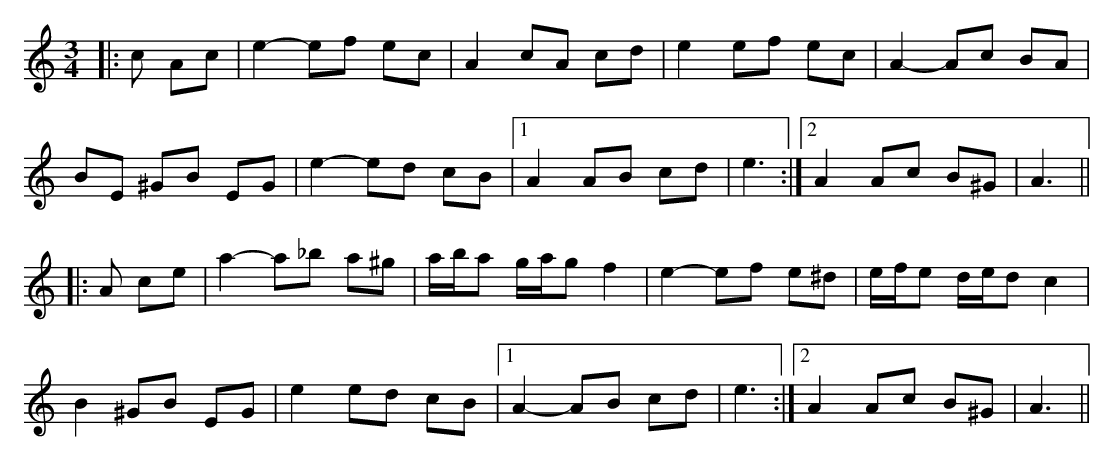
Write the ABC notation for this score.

X:1
M:3/4
K:Amin
|:c Ac|e2- ef ec|A2 cA cd|e2 ef ec|A2- Ac BA|
BE ^GB EG|e2- ed cB|1 A2 AB cd|e3:|2 A2 Ac B^G|A3||
|:A ce|a2- a_b a^g|a/b/a g/a/g f2|e2- ef e^d|e/f/e d/e/d c2|
B2 ^GB EG|e2 ed cB|1 A2- AB cd|e3:|2 A2 Ac B^G|A3||
